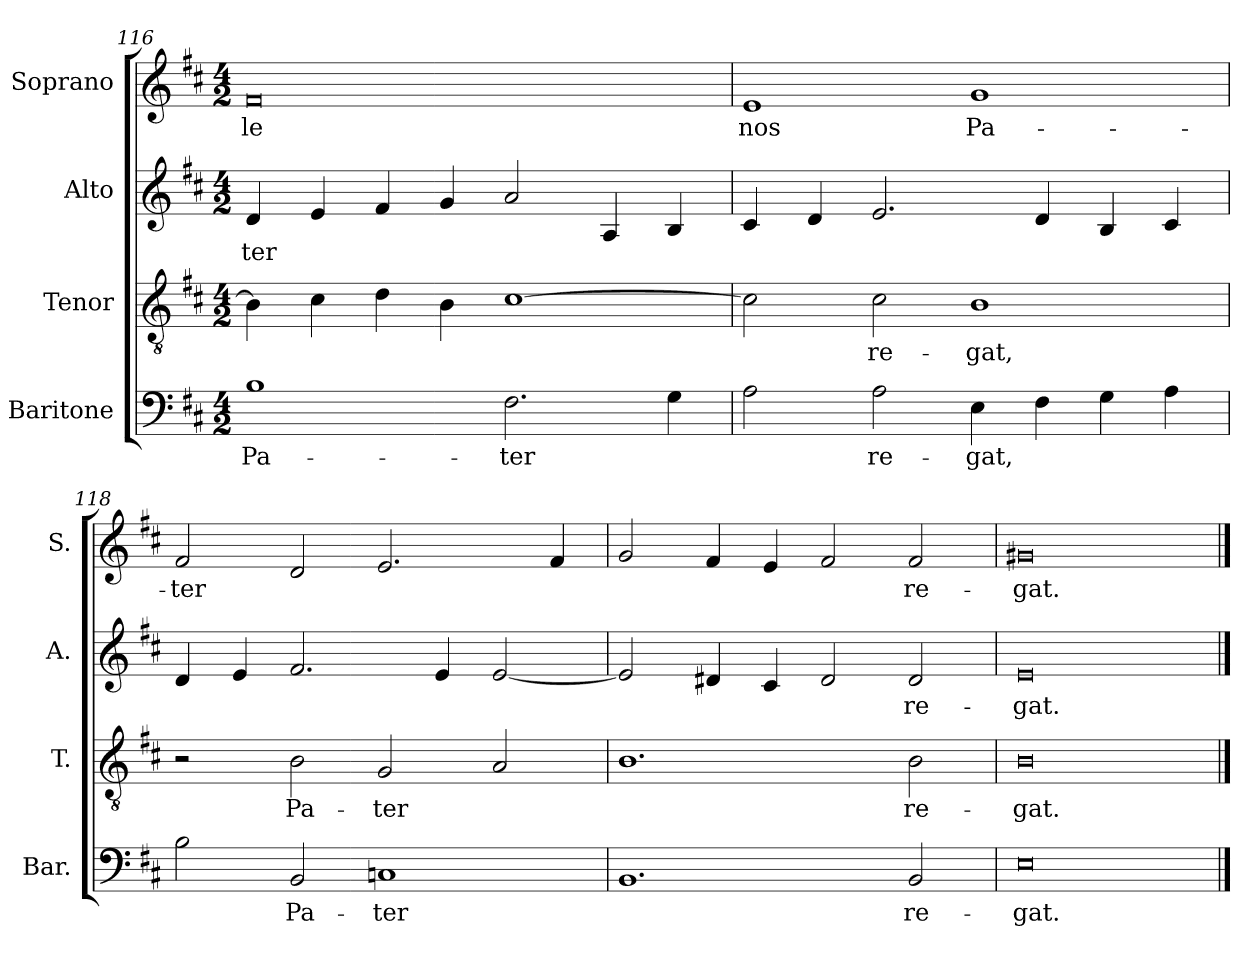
**kern	**text	**kern	**text	**kern	**text	**kern	**text
*part4	*part4	*part3	*part3	*part2	*part2	*part1	*part1
*staff4	*staff4	*staff3	*staff3	*staff2	*staff2	*staff1	*staff1
*I"Baritone	*	*I"Tenor	*	*I"Alto	*	*I"Soprano	*
*I'Bar.	*	*I'T.	*	*I'A.	*	*I'S.	*
*clefF4	*	*clefGv2	*	*clefG2	*	*clefG2	*
*	*	*ITrd7c12	*	*	*	*	*
*k[f#c#]	*	*k[f#c#]	*	*k[f#c#]	*	*k[f#c#]	*
*D:	*	*D:	*	*D:	*	*D:	*
*M4/2	*	*M4/2	*	*M4/2	*	*M4/2	*
=116	=116	=116	=116	=116	=116	=116	=116
!	!LO:LY:b:color=#000000	!	!	!	!	!	!
!	!	!	!	!	!LO:LY:b:color=#000000	!	!
!	!	!	!	!	!	!	!LO:LY:b:color=#000000
1Bi	Pa-	4BBi\]	.	4di/	-ter	0f#i	-le
.	.	4C#i\	.	4ei/	.	.	.
.	.	4Di\	.	4f#i/	.	.	.
.	.	4BBi\	.	4gi/	.	.	.
!	!LO:LY:b:color=#000000	!	!	!	!	!	!
2.F#i\	-ter	[1C#i	.	2ai/	.	.	.
.	.	.	.	4Ai/	.	.	.
4Gi\	.	.	.	4Bi/	.	.	.
=117	=117	=117	=117	=117	=117	=117	=117
!	!	!	!	!	!	!	!LO:LY:b:color=#000000
2Ai\	.	2C#i\]	.	4c#i/	.	1ei	nos
.	.	.	.	4di/	.	.	.
!	!LO:LY:b:color=#000000	!	!	!	!	!	!
!	!	!	!LO:LY:b:color=#000000	!	!	!	!
2Ai\	re-	2C#i\	re-	2.ei/	.	.	.
!	!LO:LY:b:color=#000000	!	!	!	!	!	!
!	!	!	!LO:LY:b:color=#000000	!	!	!	!
!	!	!	!	!	!	!	!LO:LY:b:color=#000000
4Ei\	-gat,	1BBi	-gat,	.	.	1gi	Pa-
4F#i\	.	.	.	4di/	.	.	.
4Gi\	.	.	.	4Bi/	.	.	.
4Ai\	.	.	.	4c#i/	.	.	.
=118	=118	=118	=118	=118	=118	=118	=118
!	!	!	!	!	!	!	!LO:LY:b:color=#000000
2Bi\	.	2r	.	4di/	.	2f#i/	-ter
.	.	.	.	4ei/	.	.	.
!	!LO:LY:b:color=#000000	!	!	!	!	!	!
!	!	!	!LO:LY:b:color=#000000	!	!	!	!
2BBi/	Pa-	2BBi\	Pa-	2.f#i/	.	2di/	.
!	!LO:LY:b:color=#000000	!	!	!	!	!	!
!	!	!	!LO:LY:b:color=#000000	!	!	!	!
1Cni	-ter	2GGi/	-ter	.	.	2.ei/	.
.	.	.	.	4ei/	.	.	.
.	.	2AAi/	.	[2ei/	.	.	.
.	.	.	.	.	.	4f#i/	.
=119	=119	=119	=119	=119	=119	=119	=119
1.BBi	.	1.BBi	.	2ei/]	.	2gi/	.
.	.	.	.	4d#Xi/	.	4f#i/	.
.	.	.	.	4c#i/	.	4ei/	.
.	.	.	.	2d#i/	.	2f#i/	.
!	!LO:LY:b:color=#000000	!	!	!	!	!	!
!	!	!	!LO:LY:b:color=#000000	!	!	!	!
!	!	!	!	!	!LO:LY:b:color=#000000	!	!
!	!	!	!	!	!	!	!LO:LY:b:color=#000000
2BBi/	re-	2BBi\	re-	2d#i/	re-	2f#i/	re-
=120	=120	=120	=120	=120	=120	=120	=120
!	!LO:LY:b:color=#000000	!	!	!	!	!	!
!	!	!	!LO:LY:b:color=#000000	!	!	!	!
!	!	!	!	!	!LO:LY:b:color=#000000	!	!
!	!	!	!	!	!	!	!LO:LY:b:color=#000000
0Ei	-gat.	0BBi	-gat.	0ei	-gat.	0g#Xi	-gat.
==	==	==	==	==	==	==	==
*-	*-	*-	*-	*-	*-	*-	*-
